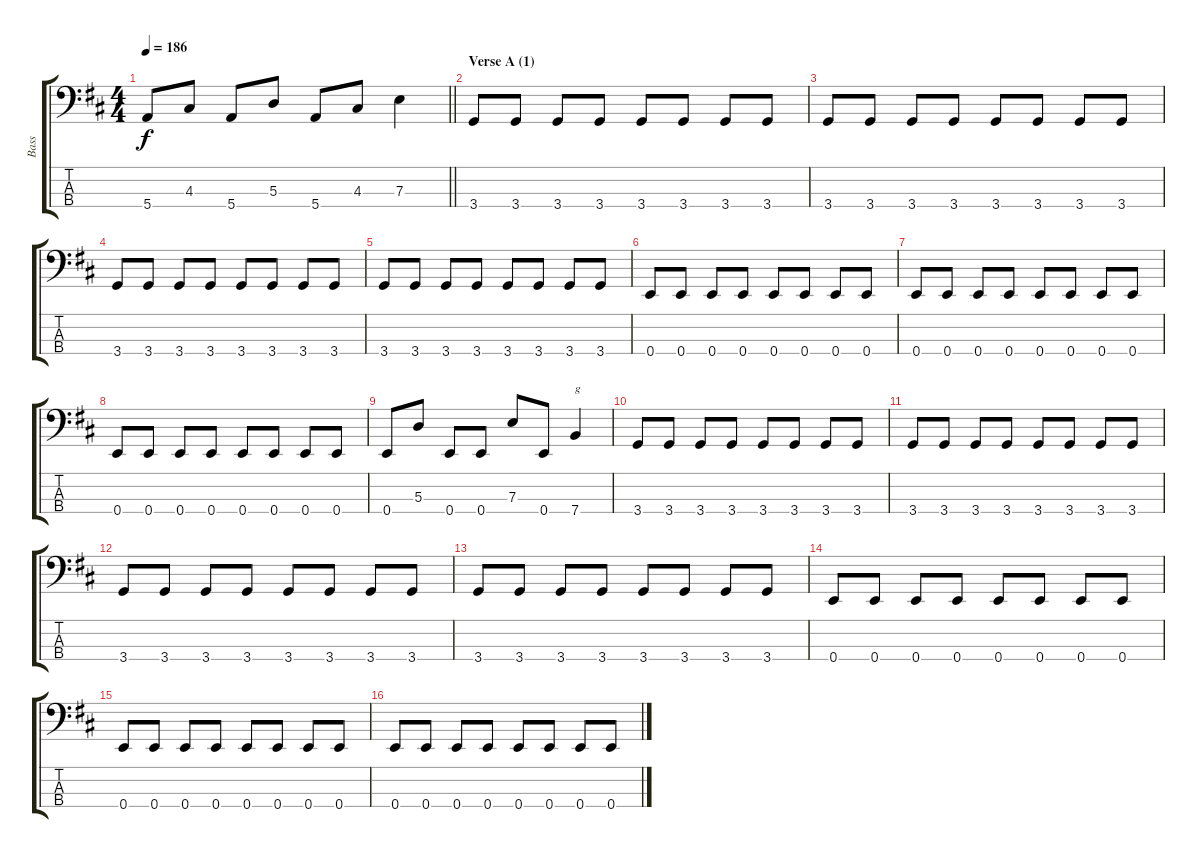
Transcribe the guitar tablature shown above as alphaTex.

\track ("Bass" "Bass") {instrument electricbasspick}
\staff {score tabs}
\tuning (G2 D2 A1 E1) {hide}
\ts (4 4)
\tempo 186
\clef f4
\barLineRight lightlight
\ks d
5.4.8{dy f} 4.3.8 5.4.8 5.3.8 5.4.8 4.3.8 7.3.4 |
\section ("" "Verse A (1)")
3.4.8 3.4.8 3.4.8 3.4.8 3.4.8 3.4.8 3.4.8 3.4.8 |
3.4.8 3.4.8 3.4.8 3.4.8 3.4.8 3.4.8 3.4.8 3.4.8 |
3.4.8 3.4.8 3.4.8 3.4.8 3.4.8 3.4.8 3.4.8 3.4.8 |
3.4.8 3.4.8 3.4.8 3.4.8 3.4.8 3.4.8 3.4.8 3.4.8 |
0.4.8 0.4.8 0.4.8 0.4.8 0.4.8 0.4.8 0.4.8 0.4.8 |
0.4.8 0.4.8 0.4.8 0.4.8 0.4.8 0.4.8 0.4.8 0.4.8 |
0.4.8 0.4.8 0.4.8 0.4.8 0.4.8 0.4.8 0.4.8 0.4.8 |
0.4.8 5.3.8 0.4.8 0.4.8 7.3.8 0.4.8 7.4.4{txt "g"} |
3.4.8 3.4.8 3.4.8 3.4.8 3.4.8 3.4.8 3.4.8 3.4.8 |
3.4.8 3.4.8 3.4.8 3.4.8 3.4.8 3.4.8 3.4.8 3.4.8 |
3.4.8 3.4.8 3.4.8 3.4.8 3.4.8 3.4.8 3.4.8 3.4.8 |
3.4.8 3.4.8 3.4.8 3.4.8 3.4.8 3.4.8 3.4.8 3.4.8 |
0.4.8 0.4.8 0.4.8 0.4.8 0.4.8 0.4.8 0.4.8 0.4.8 |
0.4.8 0.4.8 0.4.8 0.4.8 0.4.8 0.4.8 0.4.8 0.4.8 |
0.4.8 0.4.8 0.4.8 0.4.8 0.4.8 0.4.8 0.4.8 0.4.8
